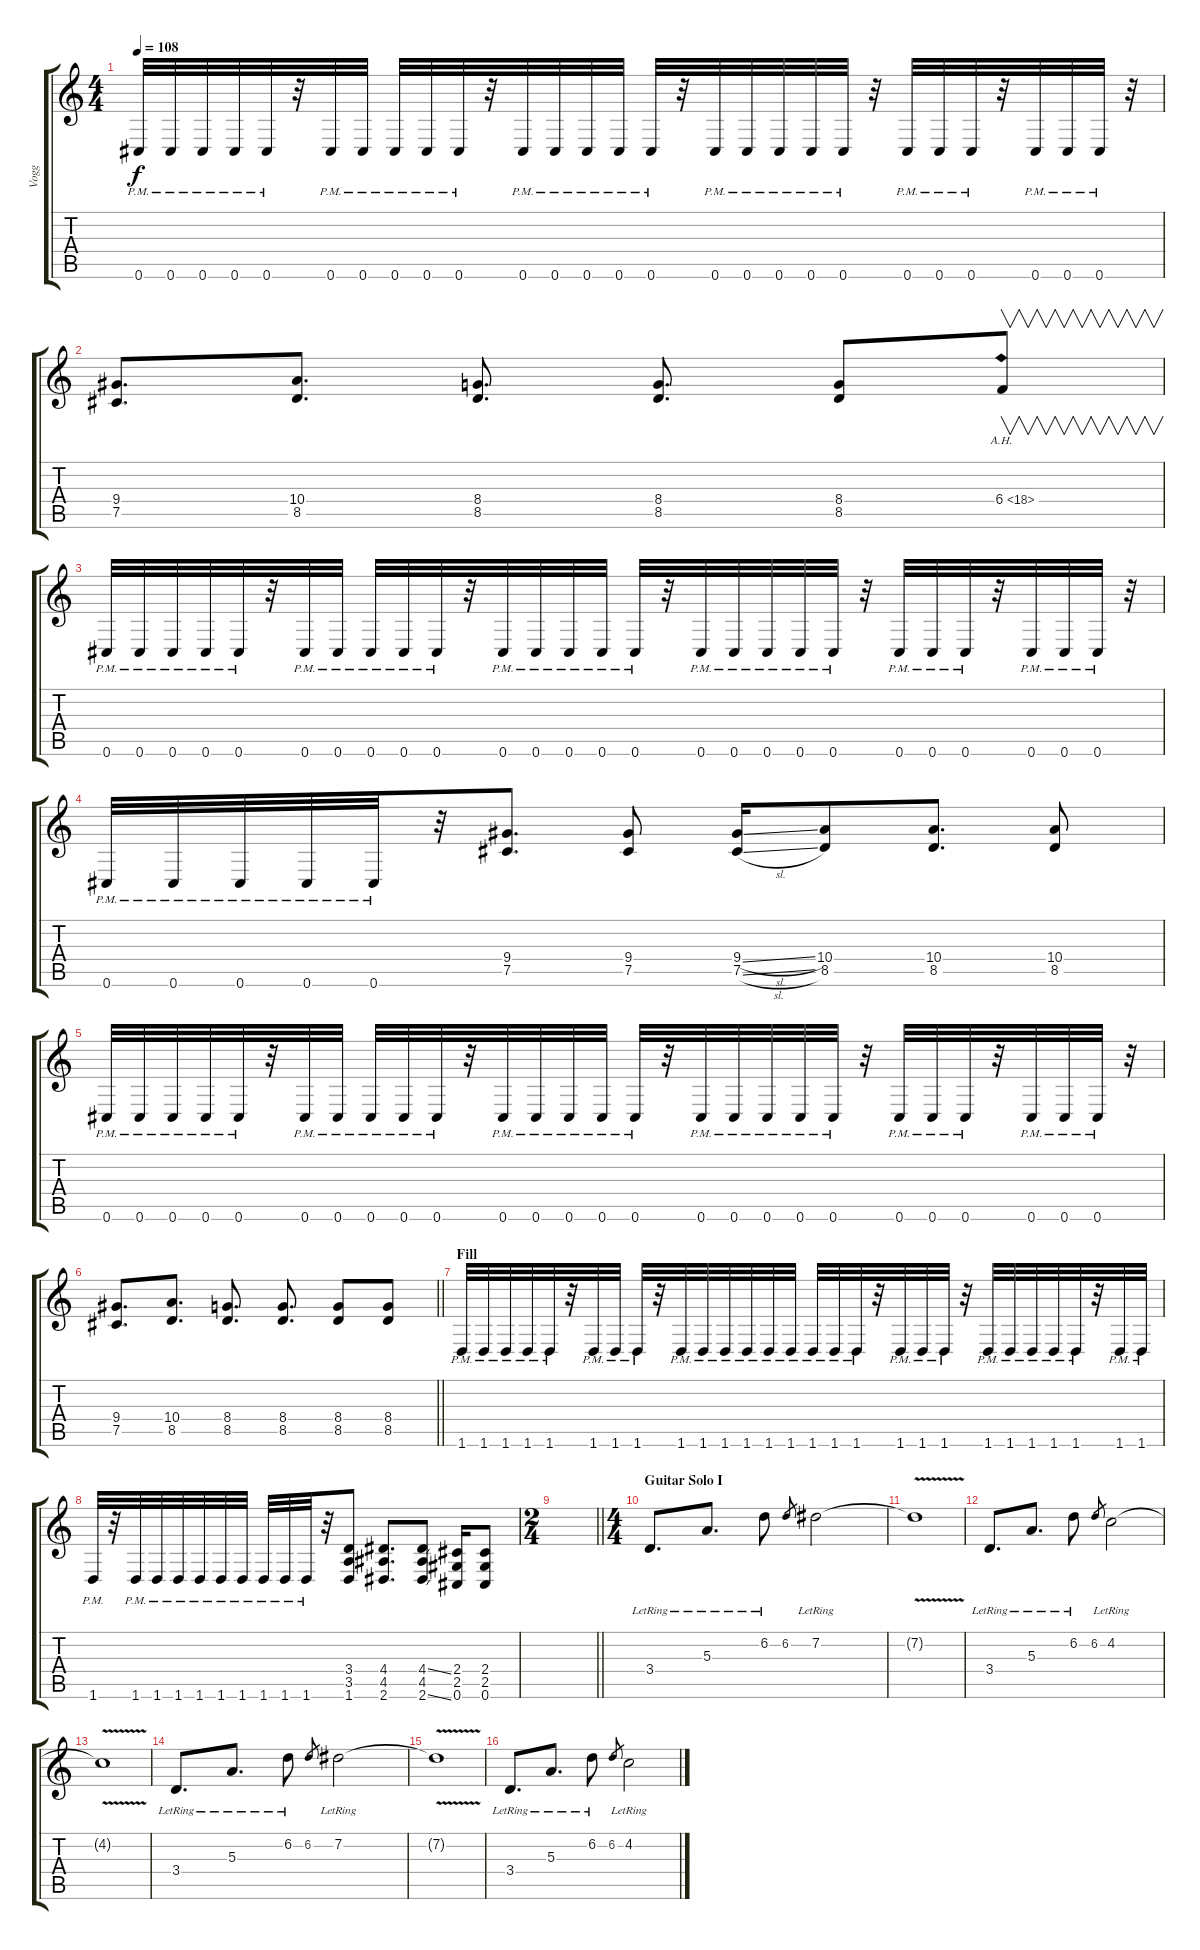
\track ("Vogg" "Vogg") {instrument distortionguitar}
\staff {score tabs}
\tuning (Db4 Ab3 E3 B2 Gb2 Db2) {hide}
\ts (4 4)
\tempo 108
\clef g2
\ks c
0.6{pm}.32{dy f} 0.6{pm}.32 0.6{pm}.32 0.6{pm}.32 0.6{pm}.32 r.32 0.6{pm}.32 0.6{pm}.32 0.6{pm}.32 0.6{pm}.32 0.6{pm}.32 r.32 0.6{pm}.32 0.6{pm}.32 0.6{pm}.32 0.6{pm}.32 0.6{pm}.32 r.32 0.6{pm}.32 0.6{pm}.32 0.6{pm}.32 0.6{pm}.32 0.6{pm}.32 r.32 0.6{pm}.32 0.6{pm}.32 0.6{pm}.32 r.32 0.6{pm}.32 0.6{pm}.32 0.6{pm}.32 r.32 |
(9.4 7.5).8{d} (10.4 8.5).8{d} (8.4 8.5).8{d} (8.4 8.5).8{d} (8.4 8.5).8 6.4{ah 12}.8{v} |
0.6{pm}.32 0.6{pm}.32 0.6{pm}.32 0.6{pm}.32 0.6{pm}.32 r.32 0.6{pm}.32 0.6{pm}.32 0.6{pm}.32 0.6{pm}.32 0.6{pm}.32 r.32 0.6{pm}.32 0.6{pm}.32 0.6{pm}.32 0.6{pm}.32 0.6{pm}.32 r.32 0.6{pm}.32 0.6{pm}.32 0.6{pm}.32 0.6{pm}.32 0.6{pm}.32 r.32 0.6{pm}.32 0.6{pm}.32 0.6{pm}.32 r.32 0.6{pm}.32 0.6{pm}.32 0.6{pm}.32 r.32 |
0.6{pm}.32 0.6{pm}.32 0.6{pm}.32 0.6{pm}.32 0.6{pm}.32 r.32 (9.4 7.5).8{d} (9.4 7.5).8 (9.4{sl} 7.5{sl}).16 (10.4 8.5).8 (10.4 8.5).8{d} (10.4 8.5).8 |
0.6{pm}.32 0.6{pm}.32 0.6{pm}.32 0.6{pm}.32 0.6{pm}.32 r.32 0.6{pm}.32 0.6{pm}.32 0.6{pm}.32 0.6{pm}.32 0.6{pm}.32 r.32 0.6{pm}.32 0.6{pm}.32 0.6{pm}.32 0.6{pm}.32 0.6{pm}.32 r.32 0.6{pm}.32 0.6{pm}.32 0.6{pm}.32 0.6{pm}.32 0.6{pm}.32 r.32 0.6{pm}.32 0.6{pm}.32 0.6{pm}.32 r.32 0.6{pm}.32 0.6{pm}.32 0.6{pm}.32 r.32 |
\barLineRight lightlight
(9.4 7.5).8{d} (10.4 8.5).8{d} (8.4 8.5).8{d} (8.4 8.5).8{d} (8.4 8.5).8 (8.4 8.5).8 |
\section ("" "Fill")
1.6{pm}.32 1.6{pm}.32 1.6{pm}.32 1.6{pm}.32 1.6{pm}.32 r.32 1.6{pm}.32 1.6{pm}.32 1.6{pm}.32 r.32 1.6{pm}.32 1.6{pm}.32 1.6{pm}.32 1.6{pm}.32 1.6{pm}.32 1.6{pm}.32 1.6{pm}.32 1.6{pm}.32 1.6{pm}.32 r.32 1.6{pm}.32 1.6{pm}.32 1.6{pm}.32 r.32 1.6{pm}.32 1.6{pm}.32 1.6{pm}.32 1.6{pm}.32 1.6{pm}.32 r.32 1.6{pm}.32 1.6{pm}.32 |
1.6{pm}.32 r.32 1.6{pm}.32 1.6{pm}.32 1.6{pm}.32 1.6{pm}.32 1.6{pm}.32 1.6{pm}.32 1.6{pm}.32 1.6{pm}.32 1.6{pm}.32 r.32 (3.4 3.5 1.6).8 (4.4 4.5 2.6).8{d} (4.4{ss} 4.5 2.6{ss}).8 (2.4 2.5 0.6).16 (2.4 2.5 0.6).8 |
\ts (2 4)
\barLineRight lightlight
|
\ts (4 4)
\section ("" "Guitar Solo I")
3.4{lr}.8{d balance 8} 5.3{lr}.8{d} 6.2{lr}.8 6.2.8{gr} 7.2{lr}.2 |
7.2{v t}.1 |
3.4{lr}.8{d} 5.3{lr}.8{d} 6.2{lr}.8 6.2.8{gr} 4.2{lr}.2 |
4.2{v t}.1 |
3.4{lr}.8{d} 5.3{lr}.8{d} 6.2{lr}.8 6.2.8{gr} 7.2{lr}.2 |
7.2{v t}.1 |
3.4{lr}.8{d} 5.3{lr}.8{d} 6.2{lr}.8 6.2.8{gr} 4.2{lr}.2
